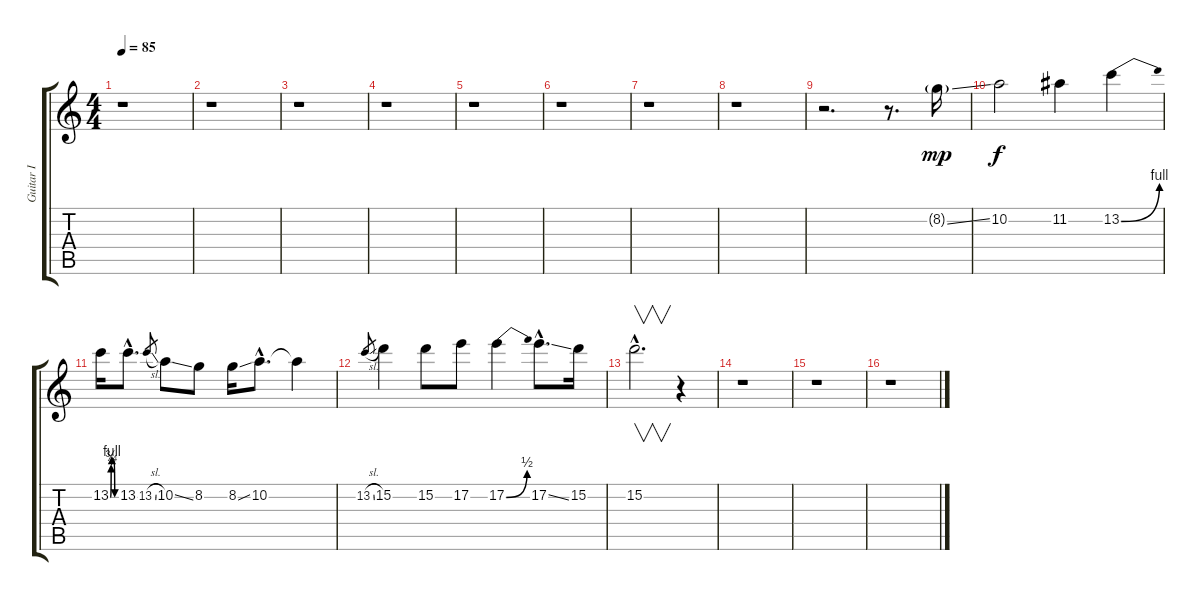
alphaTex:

\track ("Guitar I" "Guitar I") {instrument overdrivenguitar}
\staff {score tabs}
\tuning (E4 B3 G3 D3 A2 E2) {hide}
\ts (4 4)
\tempo 85
\clef g2
\ks c
r.1{dy mp instrument overdrivenguitar} |
r.1 |
r.1 |
r.1 |
r.1 |
r.1 |
r.1 |
r.1 |
r.2{d} r.8{d} 8.2{ss g}.16 |
10.2.2{dy f} 11.2.4 13.2{be (bend 0 0 60 4)}.4 |
13.2{be (custom 0 0 7 3 15 4 30 4 45 0 60 0)}.16 13.2{hac}.8{d} 13.2{sl}.8{gr} 10.2{ss}.8 8.2.8 8.2{ss}.16 10.2{hac}.8{d} 10.2{t}.4 |
13.2{sl}.8{gr} 15.2.4 15.2.8 17.2.8 17.2{be (bend 0 0 60 2)}.4 17.2{ss hac}.8{d} 15.2.16 |
15.2{hac}.2{v d} r.4 |
r.1 |
r.1 |
r.1
